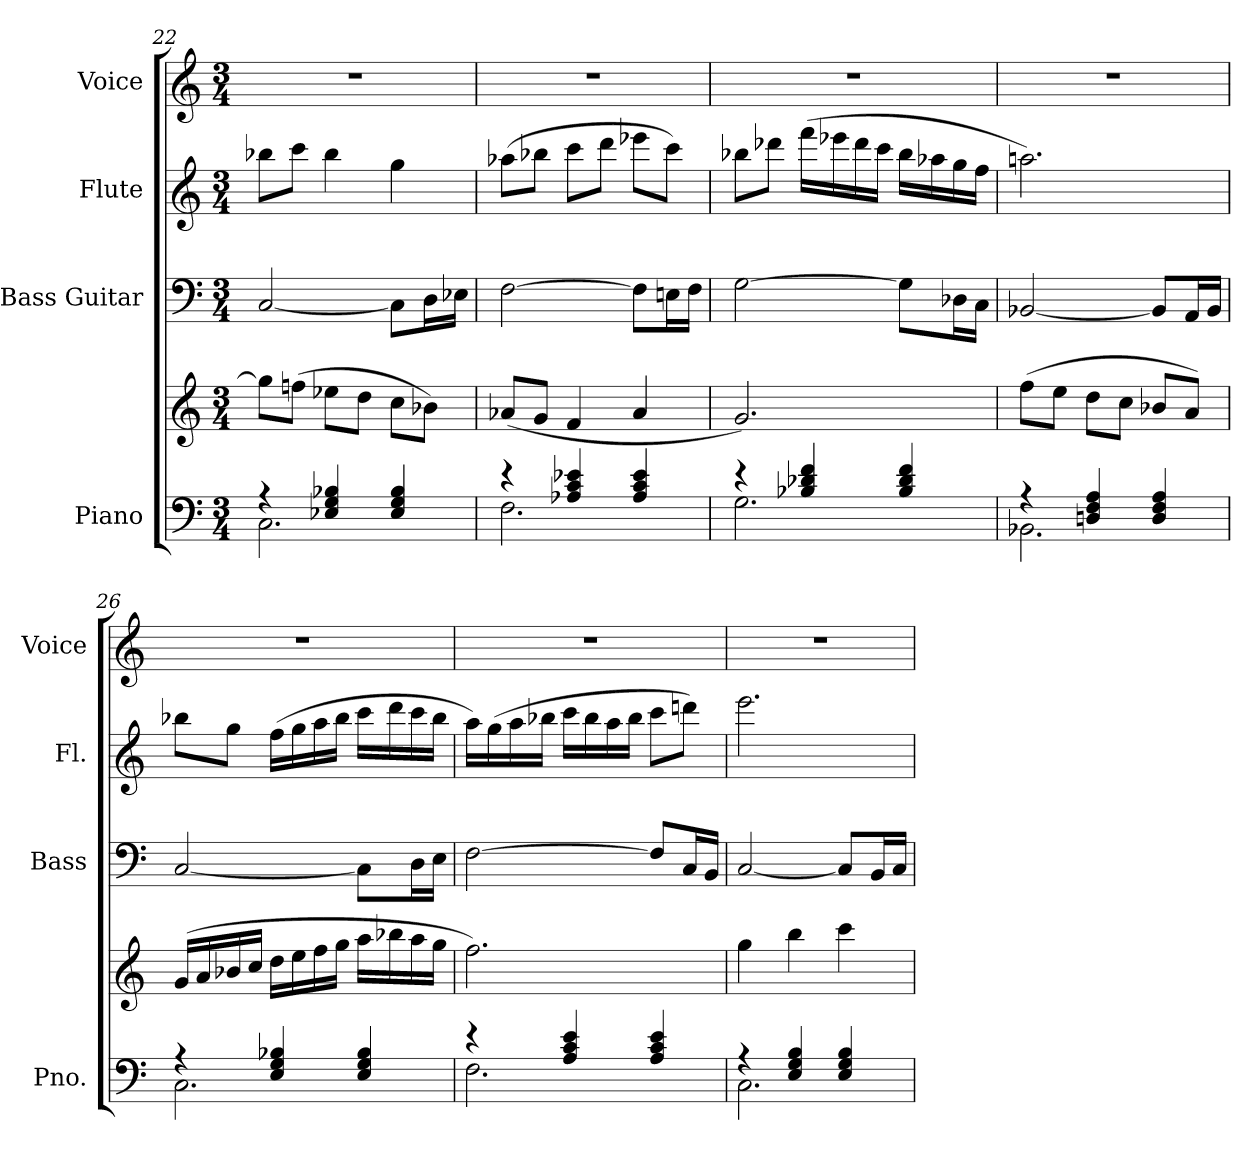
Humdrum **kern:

**kern	**kern	**kern	**kern	**kern
*part4	*part4	*part3	*part2	*part1
*staff5	*staff4	*staff3	*staff2	*staff1
*I"Piano	*	*I"Bass Guitar	*I"Flute	*I"Voice
*I'Pno.	*	*I'Bass	*I'Fl.	*I'Voice
*clefF4	*clefG2	*clefF4	*clefG2	*clefG2
*	*	*ITrd7c12	*	*
*k[]	*k[]	*k[]	*k[]	*k[]
*C:	*C:	*C:	*C:	*C:
*M3/4	*M3/4	*M3/4	*M3/4	*M3/4
=22	=22	=22	=22	=22
*^	*	*	*	*
!	!	!	!	!	!LO:N:vis=1
4r	2.Ci\	8ggi\L]	[2CCi/	8bb-Xi\L	2.r
.	.	(8ffni\J	.	8ccci\J	.
4E-Xi/ 4Gi 4B-Xi	.	8ee-Xi\L	.	4bb-i\	.
.	.	8ddi\J	.	.	.
4E-i/ 4Gi 4B-i	.	8cci\L	8CCi\L]	4ggi\	.
.	.	8b-Xi\J)	16DDi\L	.	.
.	.	.	16EE-Xi\JJ	.	.
!!LO:LB:g=z
=23	=23	=23	=23	=23	=23
!	!	!	!	!	!LO:N:vis=1
4r	2.Fi\	(8a-Xi/L	[2FFi\	(8aa-Xi\L	2.r
.	.	8gi/J	.	8bb-Xi\J	.
4A-Xi/ 4ci 4e-Xi	.	4fi/	.	8ccci\L	.
.	.	.	.	8dddi\J	.
4A-i/ 4ci 4e-i	.	4a-i/	8FFi\L]	8eee-Xi\L	.
.	.	.	16EEni\L	8ccci\J)	.
.	.	.	16FFi\JJ	.	.
=24	=24	=24	=24	=24	=24
!	!	!	!	!	!LO:N:vis=1
4r	2.Gi\	2.gi/)	[2GGi\	8bb-Xi\L	2.r
.	.	.	.	8ddd-Xi\J	.
4B-Xi/ 4d-Xi 4fi	.	.	.	(16fffi\LL	.
.	.	.	.	16eee-Xi\	.
.	.	.	.	16ddd-i\	.
.	.	.	.	16ccci\JJ	.
4B-i/ 4d-i 4fi	.	.	8GGi\L]	16bb-i\LL	.
.	.	.	.	16aa-Xi\	.
.	.	.	16DD-Xi\L	16ggi\	.
.	.	.	16CCi\JJ	16ffi\JJ	.
=25	=25	=25	=25	=25	=25
!	!	!	!	!	!LO:N:vis=1
4r	2.BB-Xi\	(8ffi\L	[2BBB-Xi/	2.aani\)	2.r
.	.	8eei\J	.	.	.
4Dni/ 4Fi 4Ai	.	8ddi\L	.	.	.
.	.	8cci\J	.	.	.
4Di/ 4Fi 4Ai	.	8b-Xi/L	8BBB-i/L]	.	.
.	.	8ai/J)	16AAAi/L	.	.
.	.	.	16BBB-i/JJ	.	.
=26	=26	=26	=26	=26	=26
!	!	!	!	!	!LO:N:vis=1
4r	2.Ci\	(16gi/LL	[2CCi/	8bb-Xi\L	2.r
.	.	16ai/	.	.	.
.	.	16b-Xi/	.	8ggi\J	.
.	.	16cci/JJ	.	.	.
4Ei/ 4Gi 4B-Xi	.	16ddi\LL	.	(16ffi\LL	.
.	.	16eei\	.	16ggi\	.
.	.	16ffi\	.	16aai\	.
.	.	16ggi\JJ	.	16bb-i\JJ	.
4Ei/ 4Gi 4B-i	.	16aai\LL	8CCi\L]	16ccci\LL	.
.	.	16bb-Xi\	.	16dddi\	.
.	.	16aai\	16DDi\L	16ccci\	.
.	.	16ggi\JJ	16EEi\JJ	16bb-i\JJ	.
=27	=27	=27	=27	=27	=27
!	!	!	!	!	!LO:N:vis=1
4r	2.Fi\	2.ffi\)	[2FFi\	16aai\LL)	2.r
.	.	.	.	(16ggi\	.
.	.	.	.	16aai\	.
.	.	.	.	16bb-Xi\JJ	.
4Ai/ 4ci 4ei	.	.	.	16ccci\LL	.
.	.	.	.	16bb-i\	.
.	.	.	.	16aai\	.
.	.	.	.	16bb-i\JJ	.
4Ai/ 4ci 4ei	.	.	8FFi/L]	8ccci\L	.
.	.	.	16CCi/L	8dddni\J)	.
.	.	.	16BBBi/JJ	.	.
!!LO:PB:g=z
=28	=28	=28	=28	=28	=28
!	!	!	!	!	!LO:N:vis=1
4r	2.Ci\	4ggi\	[2CCi/	2.eeei\	2.r
4Ei/ 4Gi 4Bi	.	4bbi\	.	.	.
4Ei/ 4Gi 4Bi	.	4ccci\	8CCi/L]	.	.
.	.	.	16BBBi/L	.	.
.	.	.	16CCi/JJ	.	.
*v	*v	*	*	*	*
=	=	=	=	=
*-	*-	*-	*-	*-
